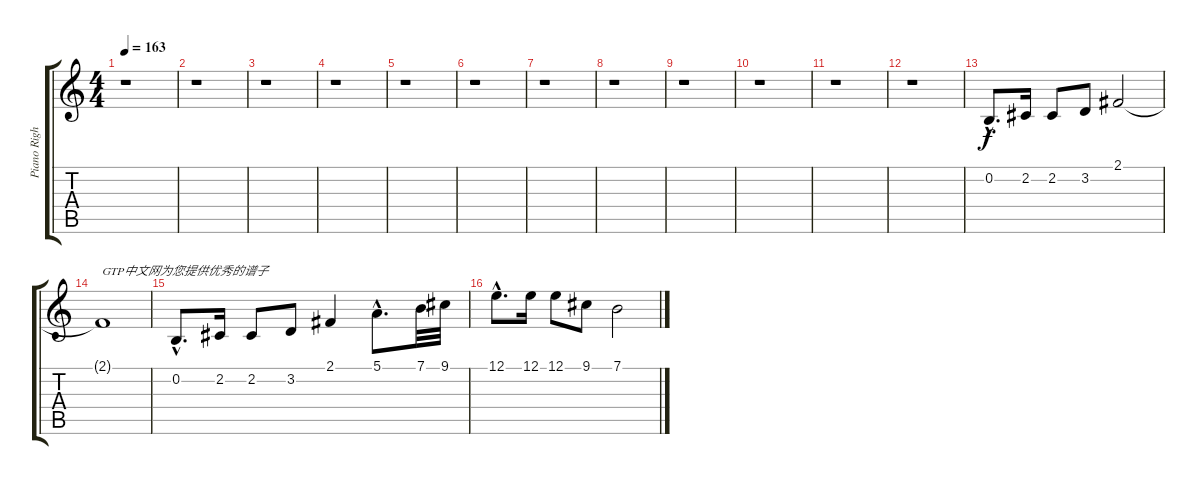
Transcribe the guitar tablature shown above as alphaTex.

\track ("Piano Right Hand" "Piano Righ") {instrument acousticgrandpiano}
\staff {score tabs}
\tuning (E4 B3 G3 D3 A2 E2) {hide}
\ts (4 4)
\tempo 163
\clef g2
\ks c
r.1{dy f instrument acousticgrandpiano} |
r.1 |
r.1 |
r.1 |
r.1 |
r.1 |
r.1 |
r.1 |
r.1 |
r.1 |
r.1 |
r.1 |
0.2{hac}.8{d} 2.2.16 2.2.8 3.2.8 2.1.2 |
2.1{t}.1{txt "GTP中文网为您提供优秀的谱子"} |
0.2{hac}.8{d} 2.2.16 2.2.8 3.2.8 2.1.4 5.1{hac}.8{d} 7.1.32 9.1.32 |
12.1{hac}.8{d} 12.1.16 12.1.8 9.1.8 7.1.2
